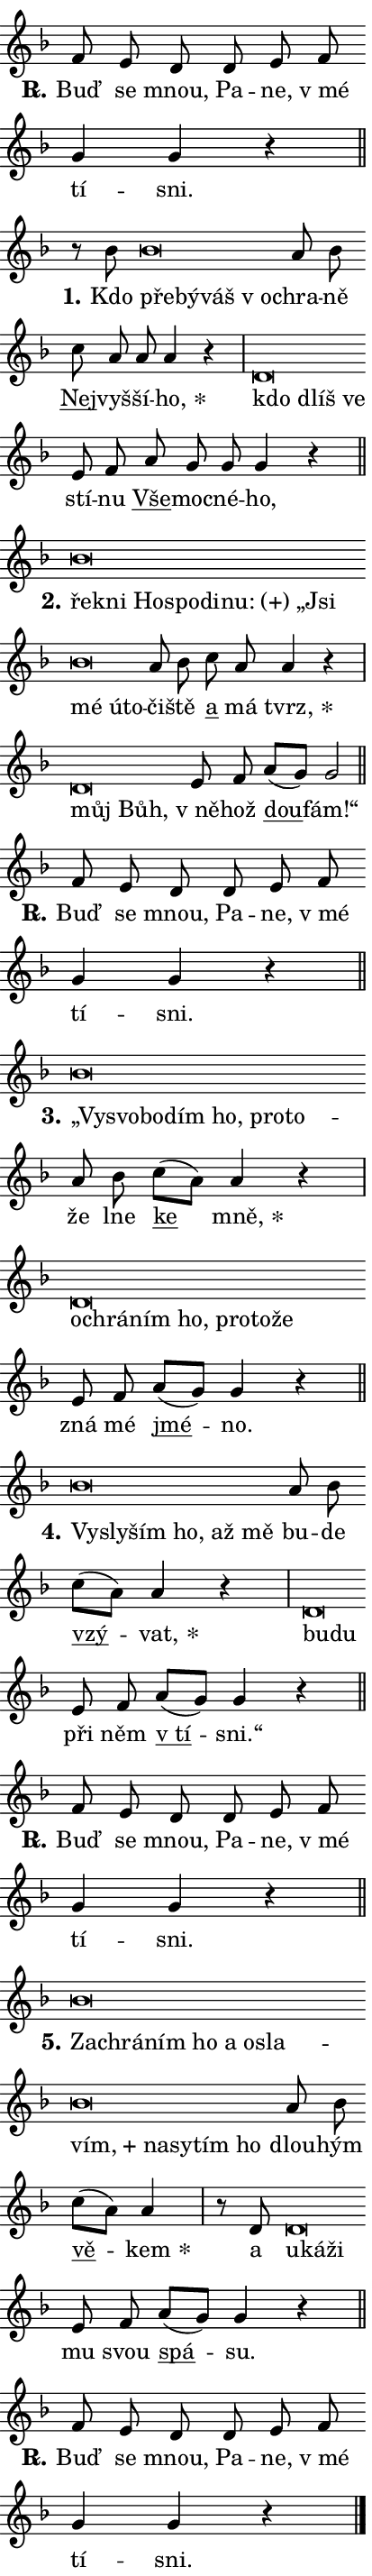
\version "2.24.0"
\header { tagline = "" }
\paper {
  indent = 0\cm
  top-margin = 0\cm
  right-margin = 0.13\cm % to fit lyric hyphens
  bottom-margin = 0\cm
  left-margin = 0\cm
  paper-width = 7\cm
  page-breaking = #ly:one-page-breaking
  system-system-spacing.basic-distance = #11
  score-system-spacing.basic-distance = #11
  ragged-last = ##f
}


%% Author: Thomas Morley
%% https://lists.gnu.org/archive/html/lilypond-user/2020-05/msg00002.html
#(define (line-position grob)
"Returns position of @var[grob} in current system:
   @code{'start}, if at first time-step
   @code{'end}, if at last time-step
   @code{'middle} otherwise
"
  (let* ((col (ly:item-get-column grob))
         (ln (ly:grob-object col 'left-neighbor))
         (rn (ly:grob-object col 'right-neighbor))
         (col-to-check-left (if (ly:grob? ln) ln col))
         (col-to-check-right (if (ly:grob? rn) rn col))
         (break-dir-left
           (and
             (ly:grob-property col-to-check-left 'non-musical #f)
             (ly:item-break-dir col-to-check-left)))
         (break-dir-right
           (and
             (ly:grob-property col-to-check-right 'non-musical #f)
             (ly:item-break-dir col-to-check-right))))
        (cond ((eqv? 1 break-dir-left) 'start)
              ((eqv? -1 break-dir-right) 'end)
              (else 'middle))))

#(define (tranparent-at-line-position vctor)
  (lambda (grob)
  "Relying on @code{line-position} select the relevant enry from @var{vctor}.
Used to determine transparency,"
    (case (line-position grob)
      ((end) (not (vector-ref vctor 0)))
      ((middle) (not (vector-ref vctor 1)))
      ((start) (not (vector-ref vctor 2))))))

noteHeadBreakVisibility =
#(define-music-function (break-visibility)(vector?)
"Makes @code{NoteHead}s transparent relying on @var{break-visibility}"
#{
  \override NoteHead.transparent =
    #(tranparent-at-line-position break-visibility)
#})

#(define delete-ledgers-for-transparent-note-heads
  (lambda (grob)
    "Reads whether a @code{NoteHead} is transparent.
If so this @code{NoteHead} is removed from @code{'note-heads} from
@var{grob}, which is supposed to be @code{LedgerLineSpanner}.
As a result ledgers are not printed for this @code{NoteHead}"
    (let* ((nhds-array (ly:grob-object grob 'note-heads))
           (nhds-list
             (if (ly:grob-array? nhds-array)
                 (ly:grob-array->list nhds-array)
                 '()))
           ;; Relies on the transparent-property being done before
           ;; Staff.LedgerLineSpanner.after-line-breaking is executed.
           ;; This is fragile ...
           (to-keep
             (remove
               (lambda (nhd)
                 (ly:grob-property nhd 'transparent #f))
               nhds-list)))
      ;; TODO find a better method to iterate over grob-arrays, similiar
      ;; to filter/remove etc for lists
      ;; For now rebuilt from scratch
      (set! (ly:grob-object grob 'note-heads)  '())
      (for-each
        (lambda (nhd)
          (ly:pointer-group-interface::add-grob grob 'note-heads nhd))
        to-keep))))

squashNotes = {
  \override NoteHead.X-extent = #'(-0.2 . 0.2)
  \override NoteHead.Y-extent = #'(-0.75 . 0)
  \override NoteHead.stencil =
    #(lambda (grob)
       (let ((pos (ly:grob-property grob 'staff-position)))
         (begin
           (if (< pos -7) (display "ERROR: Lower brevis then expected\n") (display "OK: Expected brevis position\n"))
           (if (<= pos -6) ly:text-interface::print ly:note-head::print))))
}
unSquashNotes = {
  \revert NoteHead.X-extent
  \revert NoteHead.Y-extent
  \revert NoteHead.stencil
}

hideNotes = \noteHeadBreakVisibility #begin-of-line-visible
unHideNotes = \noteHeadBreakVisibility #all-visible

% work-around for resetting accidentals
% https://lilypond.org/doc/v2.23/Documentation/notation/displaying-rhythms#unmetered-music
cadenzaMeasure = {
  \cadenzaOff
  \partial 1024 s1024
  \cadenzaOn
}

#(define-markup-command (accent layout props text) (markup?)
  "Underline accented syllable"
  (interpret-markup layout props
    #{\markup \override #'(offset . 4.3) \underline { #text }#}))

responsum = \markup \concat {
  "R" \hspace #-1.05 \path #0.1 #'((moveto 0 0.07) (lineto 0.9 0.8)) \hspace #0.05 "."
}

spaceSize = #0.6828661417322834 % exact space size for TeX Gyre Schola

\layout {
  \context {
    \Staff
    \remove "Time_signature_engraver"
    \override LedgerLineSpanner.after-line-breaking = #delete-ledgers-for-transparent-note-heads
  }
  \context {
    \Lyrics {
      \override LyricSpace.minimum-distance = \spaceSize
      \override LyricText.font-name = #"TeX Gyre Schola"
      \override LyricText.font-size = 1
      \override StanzaNumber.font-name = #"TeX Gyre Schola Bold"
      \override StanzaNumber.font-size = 1
    }
  }
  \context {
    \Score 
    \override NoteHead.text =
      #(lambda (grob) 
        (let ((pos (ly:grob-property grob 'staff-position)))
          #{\markup {
            \combine
              \halign #-0.55 \raise #(if (= pos -6) 0 0.5) \override #'(thickness . 2) \draw-line #'(3.2 . 0)
              \musicglyph "noteheads.sM1"
          }#}))
  }
}

% magnetic-lyrics.ily
%
%   written by
%     Jean Abou Samra <jean@abou-samra.fr>
%     Werner Lemberg <wl@gnu.org>
%
%   adapted by
%     Jiri Hon <jiri.hon@gmail.com>
%
% Version 2022-Apr-15

% https://www.mail-archive.com/lilypond-user@gnu.org/msg149350.html

#(define (Left_hyphen_pointer_engraver context)
   "Collect syllable-hyphen-syllable occurrences in lyrics and store
them in properties.  This engraver only looks to the left.  For
example, if the lyrics input is @code{foo -- bar}, it does the
following.

@itemize @bullet
@item
Set the @code{text} property of the @code{LyricHyphen} grob between
@q{foo} and @q{bar} to @code{foo}.

@item
Set the @code{left-hyphen} property of the @code{LyricText} grob with
text @q{foo} to the @code{LyricHyphen} grob between @q{foo} and
@q{bar}.
@end itemize

Use this auxiliary engraver in combination with the
@code{lyric-@/text::@/apply-@/magnetic-@/offset!} hook."
   (let ((hyphen #f)
         (text #f))
     (make-engraver
      (acknowledgers
       ((lyric-syllable-interface engraver grob source-engraver)
        (set! text grob)))
      (end-acknowledgers
       ((lyric-hyphen-interface engraver grob source-engraver)
        ;(when (not (grob::has-interface grob 'lyric-space-interface))
          (set! hyphen grob)));)
      ((stop-translation-timestep engraver)
       (when (and text hyphen)
         (ly:grob-set-object! text 'left-hyphen hyphen))
       (set! text #f)
       (set! hyphen #f)))))

#(define (lyric-text::apply-magnetic-offset! grob)
   "If the space between two syllables is less than the value in
property @code{LyricText@/.details@/.squash-threshold}, move the right
syllable to the left so that it gets concatenated with the left
syllable.

Use this function as a hook for
@code{LyricText@/.after-@/line-@/breaking} if the
@code{Left_@/hyphen_@/pointer_@/engraver} is active."
   (let ((hyphen (ly:grob-object grob 'left-hyphen #f)))
     (when hyphen
       (let ((left-text (ly:spanner-bound hyphen LEFT)))
         (when (grob::has-interface left-text 'lyric-syllable-interface)
           (let* ((common (ly:grob-common-refpoint grob left-text X))
                  (this-x-ext (ly:grob-extent grob common X))
                  (left-x-ext
                   (begin
                     ;; Trigger magnetism for left-text.
                     (ly:grob-property left-text 'after-line-breaking)
                     (ly:grob-extent left-text common X)))
                  ;; `delta` is the gap width between two syllables.
                  (delta (- (interval-start this-x-ext)
                            (interval-end left-x-ext)))
                  (details (ly:grob-property grob 'details))
                  (threshold (assoc-get 'squash-threshold details 0.2)))
             (when (< delta threshold)
               (let* (;; We have to manipulate the input text so that
                      ;; ligatures crossing syllable boundaries are not
                      ;; disabled.  For languages based on the Latin
                      ;; script this is essentially a beautification.
                      ;; However, for non-Western scripts it can be a
                      ;; necessity.
                      (lt (ly:grob-property left-text 'text))
                      (rt (ly:grob-property grob 'text))
                      (is-space (grob::has-interface hyphen 'lyric-space-interface))
                      (space (if is-space " " ""))
                      (extra-delta (if is-space spaceSize 0))
                      ;; Append new syllable.
                      (ltrt-space (if (and (string? lt) (string? rt))
                                (string-append lt space rt)
                                (make-concat-markup (list lt space rt))))
                      ;; Right-align `ltrt` to the right side.
                      (ltrt-space-markup (grob-interpret-markup
                               grob
                               (make-translate-markup
                                (cons (interval-length this-x-ext) 0)
                                (make-right-align-markup ltrt-space)))))
                 (begin
                   ;; Don't print `left-text`.
                   (ly:grob-set-property! left-text 'stencil #f)
                   ;; Set text and stencil (which holds all collected
                   ;; syllables so far) and shift it to the left.
                   (ly:grob-set-property! grob 'text ltrt-space)
                   (ly:grob-set-property! grob 'stencil ltrt-space-markup)
                   (ly:grob-translate-axis! grob (- (- delta extra-delta)) X))))))))))


#(define (lyric-hyphen::displace-bounds-first grob)
   ;; Make very sure this callback isn't triggered too early.
   (let ((left (ly:spanner-bound grob LEFT))
         (right (ly:spanner-bound grob RIGHT)))
     (ly:grob-property left 'after-line-breaking)
     (ly:grob-property right 'after-line-breaking)
     (ly:lyric-hyphen::print grob)))

squashThreshold = #0.4

\layout {
  \context {
    \Lyrics
    \consists #Left_hyphen_pointer_engraver
    \override LyricText.after-line-breaking =
      #lyric-text::apply-magnetic-offset!
    \override LyricHyphen.stencil = #lyric-hyphen::displace-bounds-first
    \override LyricText.details.squash-threshold = \squashThreshold
    \override LyricHyphen.minimum-distance = 0
    \override LyricHyphen.minimum-length = \squashThreshold
  }
}

squashText = \override LyricText.details.squash-threshold = 9999
unSquashText = \override LyricText.details.squash-threshold = \squashThreshold

leftText = \override LyricText.self-alignment-X = #LEFT
unLeftText = \revert LyricText.self-alignment-X

starOffset = #(lambda (grob) 
                (let ((x_offset (ly:self-alignment-interface::aligned-on-x-parent grob)))
                  (if (= x_offset 0) 0 (+ x_offset 1.2))))

star = #(define-music-function (syllable)(string?)
"Append star separator at the end of a syllable"
#{
  \once \override LyricText.X-offset = #starOffset
  \lyricmode { \markup {
    #syllable
    \override #'((font-name . "TeX Gyre Schola Bold")) \hspace #0.2 \lower #0.65 \larger "*"
  } }
#})

starAccent = #(define-music-function (syllable)(string?)
"Append star separator at the end of a syllable and make accent"
#{
  \once \override LyricText.X-offset = #starOffset
  \lyricmode { \markup {
    \accent #syllable
    \override #'((font-name . "TeX Gyre Schola Bold")) \hspace #0.2 \lower #0.65 \larger "*"
  } }
#})

breath = #(define-music-function (syllable)(string?)
"Append breathing indicator at the end of a syllable"
#{
  \lyricmode { \markup { #syllable "+" } }
#})

optionalBreath = #(define-music-function (syllable)(string?)
"Append optional breathing indicator at the end of a syllable"
#{
  \lyricmode { \markup { #syllable "(+)" } }
#})


\score {
    <<
        \new Voice = "melody" { \cadenzaOn \key f \major \relative { f'8 e d \bar "" d e f \bar "" g4 g r \cadenzaMeasure \bar "||" \break } }
        \new Lyrics \lyricsto "melody" { \lyricmode { \set stanza = \responsum
Buď se mnou, Pa -- ne, "v mé" tí -- sni. } }
    >>
    \layout {}
}

\score {
    <<
        \new Voice = "melody" { \cadenzaOn \key f \major \relative { r8 bes'8 \squashNotes bes\breve*1/16 \hideNotes \breve*1/16 \bar "" \breve*1/16 \breve*1/16 \bar "" \unHideNotes \unSquashNotes a8 bes \bar "" c a a a4 r \cadenzaMeasure \bar "|" \squashNotes d,\breve*1/16 \hideNotes \breve*1/16 \breve*1/16 \bar "" \unHideNotes \unSquashNotes e8 f \bar "" a g g g4 r \cadenzaMeasure \bar "||" \break } }
        \new Lyrics \lyricsto "melody" { \lyricmode { \set stanza = "1."
Kdo \leftText pře -- \squashText bý -- váš "v o" -- \unLeftText \unSquashText chra -- ně \markup \accent Nej -- vyš -- ší -- \star ho, \leftText kdo \squashText dlíš ve \unLeftText \unSquashText stí -- nu \markup \accent Vše -- moc -- né -- ho, } }
    >>
    \layout {}
}

\score {
    <<
        \new Voice = "melody" { \cadenzaOn \key f \major \relative { \squashNotes bes'\breve*1/16 \hideNotes \breve*1/16 \bar "" \breve*1/16 \bar "" \breve*1/16 \bar "" \breve*1/16 \bar "" \breve*1/16 \bar "" \breve*1/16 \bar "" \breve*1/16 \bar "" \breve*1/16 \breve*1/16 \bar "" \unHideNotes \unSquashNotes a8 bes \bar "" c a a4 r \cadenzaMeasure \bar "|" \squashNotes d,\breve*1/16 \hideNotes \breve*1/16 \bar "" \unHideNotes \unSquashNotes e8 f \bar "" a[( g)] g2 \cadenzaMeasure \bar "||" \break } }
        \new Lyrics \lyricsto "melody" { \lyricmode { \set stanza = "2."
\leftText řek -- \squashText ni Ho -- spo -- di -- \optionalBreath nu: „Jsi mé ú -- to -- \unLeftText \unSquashText či -- ště \markup \accent a má \star tvrz, \leftText můj \squashText Bůh, \unLeftText \unSquashText "v ně" -- hož \markup \accent dou -- fám!“ } }
    >>
    \layout {}
}

\score {
    <<
        \new Voice = "melody" { \cadenzaOn \key f \major \relative { f'8 e d \bar "" d e f \bar "" g4 g r \cadenzaMeasure \bar "||" \break } }
        \new Lyrics \lyricsto "melody" { \lyricmode { \set stanza = \responsum
Buď se mnou, Pa -- ne, "v mé" tí -- sni. } }
    >>
    \layout {}
}

\score {
    <<
        \new Voice = "melody" { \cadenzaOn \key f \major \relative { \squashNotes bes'\breve*1/16 \hideNotes \breve*1/16 \bar "" \breve*1/16 \bar "" \breve*1/16 \bar "" \breve*1/16 \bar "" \breve*1/16 \breve*1/16 \bar "" \unHideNotes \unSquashNotes a8 bes \bar "" c[( a)] a4 r \cadenzaMeasure \bar "|" \squashNotes d,\breve*1/16 \hideNotes \breve*1/16 \bar "" \breve*1/16 \bar "" \breve*1/16 \bar "" \breve*1/16 \bar "" \breve*1/16 \breve*1/16 \bar "" \unHideNotes \unSquashNotes e8 f \bar "" a[( g)] g4 r \cadenzaMeasure \bar "||" \break } }
        \new Lyrics \lyricsto "melody" { \lyricmode { \set stanza = "3."
\leftText „Vy -- \squashText svo -- bo -- dím ho, pro -- to -- \unLeftText \unSquashText že lne \markup \accent ke \star mně, \leftText o -- \squashText chrá -- ním ho, pro -- to -- že \unLeftText \unSquashText zná mé \markup \accent jmé -- no. } }
    >>
    \layout {}
}

\score {
    <<
        \new Voice = "melody" { \cadenzaOn \key f \major \relative { \squashNotes bes'\breve*1/16 \hideNotes \breve*1/16 \bar "" \breve*1/16 \bar "" \breve*1/16 \bar "" \breve*1/16 \breve*1/16 \bar "" \unHideNotes \unSquashNotes a8 bes \bar "" c[( a)] a4 r \cadenzaMeasure \bar "|" \squashNotes d,\breve*1/16 \hideNotes \breve*1/16 \bar "" \unHideNotes \unSquashNotes e8 f \bar "" a[( g)] g4 r \cadenzaMeasure \bar "||" \break } }
        \new Lyrics \lyricsto "melody" { \lyricmode { \set stanza = "4."
\leftText Vy -- \squashText sly -- ším ho, až mě \unLeftText \unSquashText bu -- de \markup \accent vzý -- \star vat, \leftText bu -- \squashText du \unLeftText \unSquashText při něm \markup \accent "v tí" -- sni.“ } }
    >>
    \layout {}
}

\score {
    <<
        \new Voice = "melody" { \cadenzaOn \key f \major \relative { f'8 e d \bar "" d e f \bar "" g4 g r \cadenzaMeasure \bar "||" \break } }
        \new Lyrics \lyricsto "melody" { \lyricmode { \set stanza = \responsum
Buď se mnou, Pa -- ne, "v mé" tí -- sni. } }
    >>
    \layout {}
}

\score {
    <<
        \new Voice = "melody" { \cadenzaOn \key f \major \relative { \squashNotes bes'\breve*1/16 \hideNotes \breve*1/16 \bar "" \breve*1/16 \bar "" \breve*1/16 \bar "" \breve*1/16 \bar "" \breve*1/16 \bar "" \breve*1/16 \bar "" \breve*1/16 \bar "" \breve*1/16 \bar "" \breve*1/16 \bar "" \breve*1/16 \breve*1/16 \bar "" \unHideNotes \unSquashNotes a8 bes \bar "" c[( a)] a4 \cadenzaMeasure \bar "|" r8 d,8 \squashNotes d\breve*1/16 \hideNotes \breve*1/16 \breve*1/16 \bar "" \unHideNotes \unSquashNotes e8 f \bar "" a[( g)] g4 r \cadenzaMeasure \bar "||" \break } }
        \new Lyrics \lyricsto "melody" { \lyricmode { \set stanza = "5."
\leftText Za -- \squashText chrá -- ním ho a o -- sla -- \breath "vím," na -- sy -- tím ho \unLeftText \unSquashText dlou -- hým \markup \accent vě -- \star kem a \leftText u -- \squashText ká -- ži \unLeftText \unSquashText mu svou \markup \accent spá -- su. } }
    >>
    \layout {}
}

\score {
    <<
        \new Voice = "melody" { \cadenzaOn \key f \major \relative { f'8 e d \bar "" d e f \bar "" g4 g r \cadenzaMeasure \bar "||" \break } \bar "|." }
        \new Lyrics \lyricsto "melody" { \lyricmode { \set stanza = \responsum
Buď se mnou, Pa -- ne, "v mé" tí -- sni. } }
    >>
    \layout {}
}
